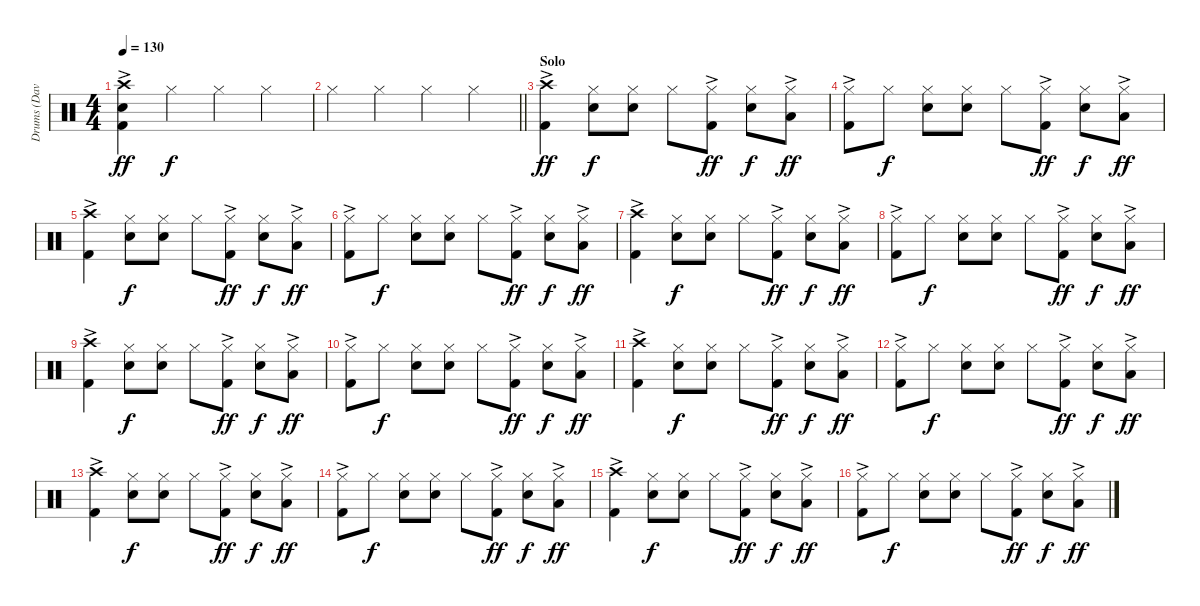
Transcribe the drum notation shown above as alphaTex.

\track ("Drums (Dave)" "Drums (Dav") {instrument percussion}
\staff {score}
\articulation defaults
\ts (4 4)
\tempo 130
\clef neutral
\ks c
("Crash high (hit)"{ac} "Snare (hit) 2"{ac} "Kick (hit) 2"{ac}).4{dy ff} "Hi-Hat (closed)".4{dy f} "Hi-Hat (closed)".4 "Hi-Hat (closed)".4 |
\barLineRight lightlight "Hi-Hat (closed)".4 "Hi-Hat (closed)".4 "Hi-Hat (closed)".4 "Hi-Hat (closed)".4
|
\section ("" "Solo")
("Crash high (hit)"{ac} "Kick (hit) 2"{ac}).4{dy ff} ("Hi-Hat (closed)" "Snare (hit) 2").8{dy f} ("Hi-Hat (closed)" "Snare (hit) 2").8 "Hi-Hat (closed)".8 ("Hi-Hat (closed)" "Kick (hit) 2"{ac}).8{dy ff} ("Hi-Hat (closed)" "Snare (hit) 2").8{dy f} ("Hi-Hat (closed)" "Low Floor Tom (hit)"{ac}).8{dy ff} |
("Hi-Hat (closed)" "Kick (hit) 2"{ac}).8 "Hi-Hat (closed)".8{dy f} ("Hi-Hat (closed)" "Snare (hit) 2").8 ("Hi-Hat (closed)" "Snare (hit) 2").8 "Hi-Hat (closed)".8 ("Hi-Hat (closed)" "Kick (hit) 2"{ac}).8{dy ff} ("Hi-Hat (closed)" "Snare (hit) 2").8{dy f} ("Hi-Hat (closed)" "Low Floor Tom (hit)"{ac}).8{dy ff} |
("Crash high (hit)"{ac} "Kick (hit) 2"{ac}).4 ("Hi-Hat (closed)" "Snare (hit) 2").8{dy f} ("Hi-Hat (closed)" "Snare (hit) 2").8 "Hi-Hat (closed)".8 ("Hi-Hat (closed)" "Kick (hit) 2"{ac}).8{dy ff} ("Hi-Hat (closed)" "Snare (hit) 2").8{dy f} ("Hi-Hat (closed)" "Low Floor Tom (hit)"{ac}).8{dy ff} |
("Hi-Hat (closed)" "Kick (hit) 2"{ac}).8 "Hi-Hat (closed)".8{dy f} ("Hi-Hat (closed)" "Snare (hit) 2").8 ("Hi-Hat (closed)" "Snare (hit) 2").8 "Hi-Hat (closed)".8 ("Hi-Hat (closed)" "Kick (hit) 2"{ac}).8{dy ff} ("Hi-Hat (closed)" "Snare (hit) 2").8{dy f} ("Hi-Hat (closed)" "Low Floor Tom (hit)"{ac}).8{dy ff} |
("Crash high (hit)"{ac} "Kick (hit) 2"{ac}).4 ("Hi-Hat (closed)" "Snare (hit) 2").8{dy f} ("Hi-Hat (closed)" "Snare (hit) 2").8 "Hi-Hat (closed)".8 ("Hi-Hat (closed)" "Kick (hit) 2"{ac}).8{dy ff} ("Hi-Hat (closed)" "Snare (hit) 2").8{dy f} ("Hi-Hat (closed)" "Low Floor Tom (hit)"{ac}).8{dy ff} |
("Hi-Hat (closed)" "Kick (hit) 2"{ac}).8 "Hi-Hat (closed)".8{dy f} ("Hi-Hat (closed)" "Snare (hit) 2").8 ("Hi-Hat (closed)" "Snare (hit) 2").8 "Hi-Hat (closed)".8 ("Hi-Hat (closed)" "Kick (hit) 2"{ac}).8{dy ff} ("Hi-Hat (closed)" "Snare (hit) 2").8{dy f} ("Hi-Hat (closed)" "Low Floor Tom (hit)"{ac}).8{dy ff} |
("Crash high (hit)"{ac} "Kick (hit) 2"{ac}).4 ("Hi-Hat (closed)" "Snare (hit) 2").8{dy f} ("Hi-Hat (closed)" "Snare (hit) 2").8 "Hi-Hat (closed)".8 ("Hi-Hat (closed)" "Kick (hit) 2"{ac}).8{dy ff} ("Hi-Hat (closed)" "Snare (hit) 2").8{dy f} ("Hi-Hat (closed)" "Low Floor Tom (hit)"{ac}).8{dy ff} |
("Hi-Hat (closed)" "Kick (hit) 2"{ac}).8 "Hi-Hat (closed)".8{dy f} ("Hi-Hat (closed)" "Snare (hit) 2").8 ("Hi-Hat (closed)" "Snare (hit) 2").8 "Hi-Hat (closed)".8 ("Hi-Hat (closed)" "Kick (hit) 2"{ac}).8{dy ff} ("Hi-Hat (closed)" "Snare (hit) 2").8{dy f} ("Hi-Hat (closed)" "Low Floor Tom (hit)"{ac}).8{dy ff} |
("Crash high (hit)"{ac} "Kick (hit) 2"{ac}).4 ("Hi-Hat (closed)" "Snare (hit) 2").8{dy f} ("Hi-Hat (closed)" "Snare (hit) 2").8 "Hi-Hat (closed)".8 ("Hi-Hat (closed)" "Kick (hit) 2"{ac}).8{dy ff} ("Hi-Hat (closed)" "Snare (hit) 2").8{dy f} ("Hi-Hat (closed)" "Low Floor Tom (hit)"{ac}).8{dy ff} |
("Hi-Hat (closed)" "Kick (hit) 2"{ac}).8 "Hi-Hat (closed)".8{dy f} ("Hi-Hat (closed)" "Snare (hit) 2").8 ("Hi-Hat (closed)" "Snare (hit) 2").8 "Hi-Hat (closed)".8 ("Hi-Hat (closed)" "Kick (hit) 2"{ac}).8{dy ff} ("Hi-Hat (closed)" "Snare (hit) 2").8{dy f} ("Hi-Hat (closed)" "Low Floor Tom (hit)"{ac}).8{dy ff} |
("Crash high (hit)"{ac} "Kick (hit) 2"{ac}).4 ("Hi-Hat (closed)" "Snare (hit) 2").8{dy f} ("Hi-Hat (closed)" "Snare (hit) 2").8 "Hi-Hat (closed)".8 ("Hi-Hat (closed)" "Kick (hit) 2"{ac}).8{dy ff} ("Hi-Hat (closed)" "Snare (hit) 2").8{dy f} ("Hi-Hat (closed)" "Low Floor Tom (hit)"{ac}).8{dy ff} |
("Hi-Hat (closed)" "Kick (hit) 2"{ac}).8 "Hi-Hat (closed)".8{dy f} ("Hi-Hat (closed)" "Snare (hit) 2").8 ("Hi-Hat (closed)" "Snare (hit) 2").8 "Hi-Hat (closed)".8 ("Hi-Hat (closed)" "Kick (hit) 2"{ac}).8{dy ff} ("Hi-Hat (closed)" "Snare (hit) 2").8{dy f} ("Hi-Hat (closed)" "Low Floor Tom (hit)"{ac}).8{dy ff} |
("Crash high (hit)"{ac} "Kick (hit) 2"{ac}).4 ("Hi-Hat (closed)" "Snare (hit) 2").8{dy f} ("Hi-Hat (closed)" "Snare (hit) 2").8 "Hi-Hat (closed)".8 ("Hi-Hat (closed)" "Kick (hit) 2"{ac}).8{dy ff} ("Hi-Hat (closed)" "Snare (hit) 2").8{dy f} ("Hi-Hat (closed)" "Low Floor Tom (hit)"{ac}).8{dy ff} |
("Hi-Hat (closed)" "Kick (hit) 2"{ac}).8 "Hi-Hat (closed)".8{dy f} ("Hi-Hat (closed)" "Snare (hit) 2").8 ("Hi-Hat (closed)" "Snare (hit) 2").8 "Hi-Hat (closed)".8 ("Hi-Hat (closed)" "Kick (hit) 2"{ac}).8{dy ff} ("Hi-Hat (closed)" "Snare (hit) 2").8{dy f} ("Hi-Hat (closed)" "Low Floor Tom (hit)"{ac}).8{dy ff}
